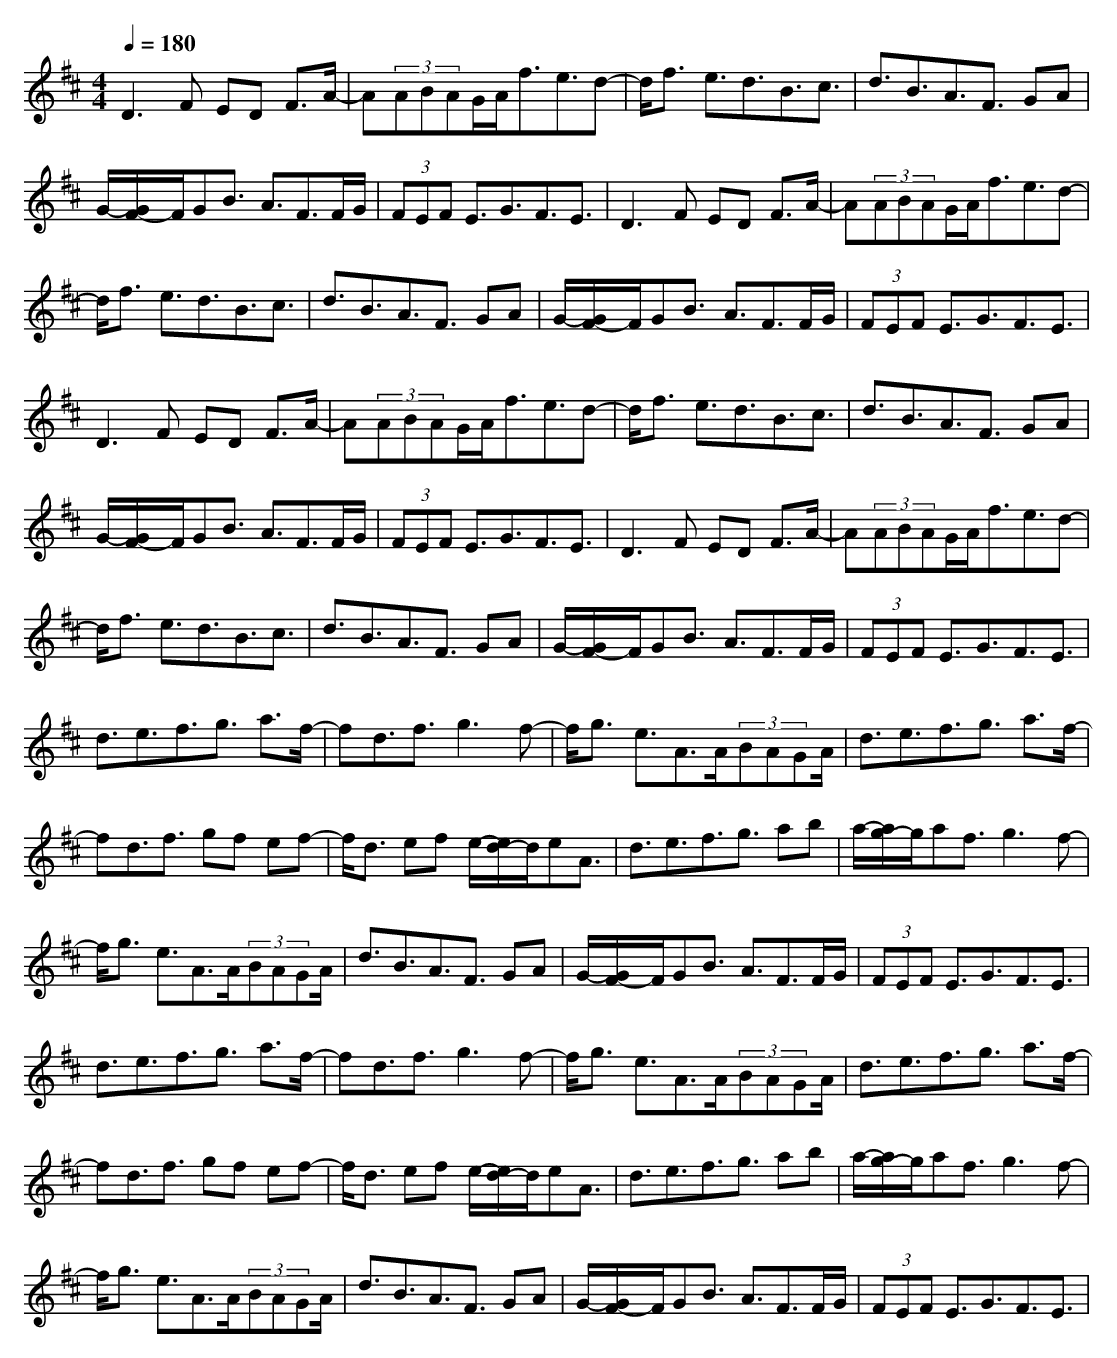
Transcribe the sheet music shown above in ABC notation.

X:1
T:
M: 4/4
L: 1/8
Q:1/4=180
K:D % 2 sharps
D3F ED F3/2A/2-|A(3ABAG/2A<fe3/2d-|d/2f3/2 e3/2d3/2B3/2c3/2|d3/2B3/2A3/2F3/2 GA|
G/2-[G/2F/2-]F/2GB3/2 A3/2F>FG/2|(3FEF E3/2G3/2F3/2E3/2|D3F ED F3/2A/2-|A(3ABAG/2A<fe3/2d-|
d/2f3/2 e3/2d3/2B3/2c3/2|d3/2B3/2A3/2F3/2 GA|G/2-[G/2F/2-]F/2GB3/2 A3/2F>FG/2|(3FEF E3/2G3/2F3/2E3/2|
D3F ED F3/2A/2-|A(3ABAG/2A<fe3/2d-|d/2f3/2 e3/2d3/2B3/2c3/2|d3/2B3/2A3/2F3/2 GA|
G/2-[G/2F/2-]F/2GB3/2 A3/2F>FG/2|(3FEF E3/2G3/2F3/2E3/2|D3F ED F3/2A/2-|A(3ABAG/2A<fe3/2d-|
d/2f3/2 e3/2d3/2B3/2c3/2|d3/2B3/2A3/2F3/2 GA|G/2-[G/2F/2-]F/2GB3/2 A3/2F>FG/2|(3FEF E3/2G3/2F3/2E3/2|
d3/2e3/2f3/2g3/2 a3/2f/2-|fd3/2f3/2 g3f-|f/2g3/2 e3/2A>A(3BAGA/2|d3/2e3/2f3/2g3/2 a3/2f/2-|
fd3/2f3/2 gf ef-|f/2d3/2 ef e/2-[e/2d/2-]d/2eA3/2|d3/2e3/2f3/2g3/2 ab|a/2-[a/2g/2-]g/2af3/2 g3f-|
f/2g3/2 e3/2A>A(3BAGA/2|d3/2B3/2A3/2F3/2 GA|G/2-[G/2F/2-]F/2GB3/2 A3/2F>FG/2|(3FEF E3/2G3/2F3/2E3/2|
d3/2e3/2f3/2g3/2 a3/2f/2-|fd3/2f3/2 g3f-|f/2g3/2 e3/2A>A(3BAGA/2|d3/2e3/2f3/2g3/2 a3/2f/2-|
fd3/2f3/2 gf ef-|f/2d3/2 ef e/2-[e/2d/2-]d/2eA3/2|d3/2e3/2f3/2g3/2 ab|a/2-[a/2g/2-]g/2af3/2 g3f-|
f/2g3/2 e3/2A>A(3BAGA/2|d3/2B3/2A3/2F3/2 GA|G/2-[G/2F/2-]F/2GB3/2 A3/2F>FG/2|(3FEF E3/2G3/2F3/2E3/2|
